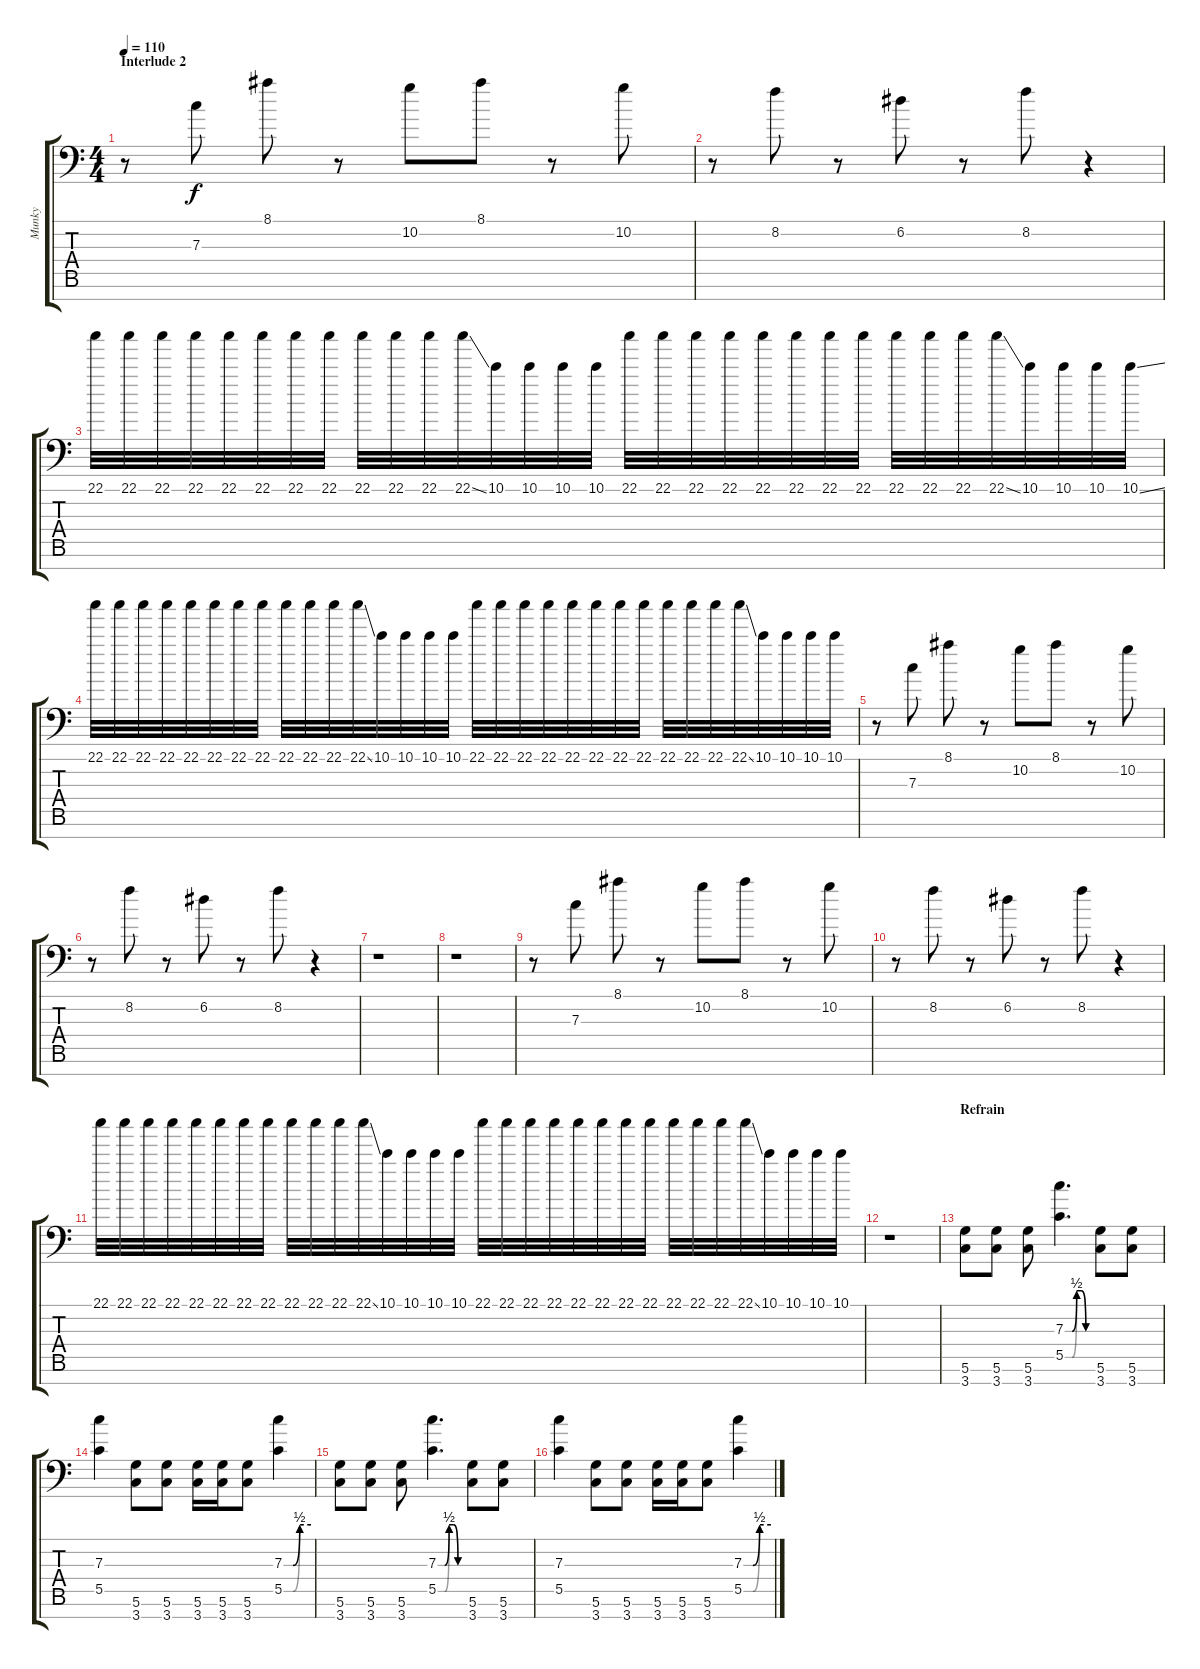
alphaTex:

\track ("Munky" "Munky") {instrument distortionguitar}
\staff {score tabs}
\tuning (D4 A3 F3 C3 G2 D2 A1) {hide}
\ts (4 4)
\section ("" "Interlude 2")
\tempo 110
\clef f4
\ks c
r.8{dy f} 7.3.8 8.1.8 r.8 10.2.8 8.1.8 r.8 10.2.8 |
r.8 8.2.8 r.8 6.2.8 r.8 8.2.8 r.4 |
22.1.32 22.1.32 22.1.32 22.1.32 22.1.32 22.1.32 22.1.32 22.1.32 22.1.32 22.1.32 22.1.32 22.1{ss}.32 10.1.32 10.1.32 10.1.32 10.1.32 22.1.32 22.1.32 22.1.32 22.1.32 22.1.32 22.1.32 22.1.32 22.1.32 22.1.32 22.1.32 22.1.32 22.1{ss}.32 10.1.32 10.1.32 10.1.32 10.1{ss}.32 |
22.1.32 22.1.32 22.1.32 22.1.32 22.1.32 22.1.32 22.1.32 22.1.32 22.1.32 22.1.32 22.1.32 22.1{ss}.32 10.1.32 10.1.32 10.1.32 10.1.32 22.1.32 22.1.32 22.1.32 22.1.32 22.1.32 22.1.32 22.1.32 22.1.32 22.1.32 22.1.32 22.1.32 22.1{ss}.32 10.1.32 10.1.32 10.1.32 10.1.32 |
r.8 7.3.8 8.1.8 r.8 10.2.8 8.1.8 r.8 10.2.8 |
r.8 8.2.8 r.8 6.2.8 r.8 8.2.8 r.4 |
r.1 |
r.1 |
r.8 7.3.8 8.1.8 r.8 10.2.8 8.1.8 r.8 10.2.8 |
r.8 8.2.8 r.8 6.2.8 r.8 8.2.8 r.4 |
22.1.32 22.1.32 22.1.32 22.1.32 22.1.32 22.1.32 22.1.32 22.1.32 22.1.32 22.1.32 22.1.32 22.1{ss}.32 10.1.32 10.1.32 10.1.32 10.1.32 22.1.32 22.1.32 22.1.32 22.1.32 22.1.32 22.1.32 22.1.32 22.1.32 22.1.32 22.1.32 22.1.32 22.1{ss}.32 10.1.32 10.1.32 10.1.32 10.1.32 |
r.1 |
\section ("" "Refrain")
(5.6 3.7).8 (5.6 3.7).8 (5.6 3.7).8 (7.3{be (custom 0 0 15 0 25 2 35 2 45 0 60 0)} 5.5{be (custom 0 0 15 0 25 2 35 2 45 0 60 0)}).4{d} (5.6 3.7).8 (5.6 3.7).8 |
(7.3 5.5).4 (5.6 3.7).8 (5.6 3.7).8 (5.6 3.7).16 (5.6 3.7).16 (5.6 3.7).8 (7.3{be (custom 0 0 20 0 35 2 60 2)} 5.5{be (custom 0 0 20 0 35 2 60 2)}).4 |
(5.6 3.7).8 (5.6 3.7).8 (5.6 3.7).8 (7.3{be (custom 0 0 15 0 25 2 35 2 45 0 60 0)} 5.5{be (custom 0 0 15 0 25 2 35 2 45 0 60 0)}).4{d} (5.6 3.7).8 (5.6 3.7).8 |
(7.3 5.5).4 (5.6 3.7).8 (5.6 3.7).8 (5.6 3.7).16 (5.6 3.7).16 (5.6 3.7).8 (7.3{be (custom 0 0 20 0 35 2 60 2)} 5.5{be (custom 0 0 20 0 35 2 60 2)}).4
